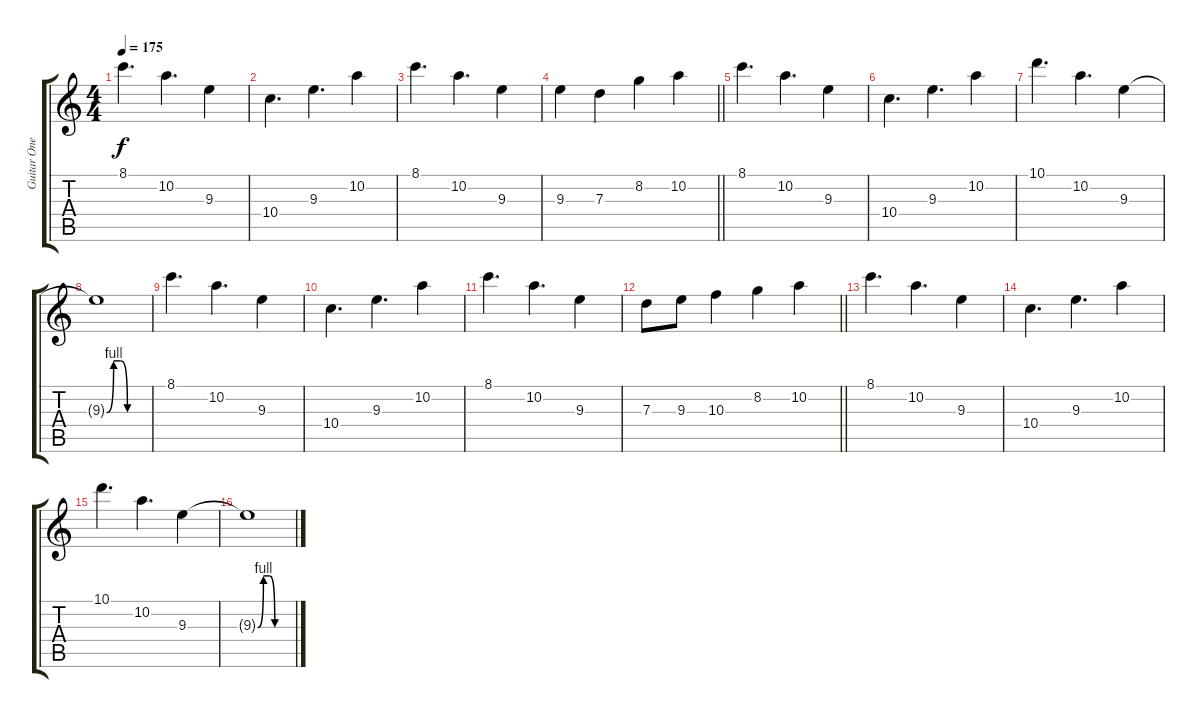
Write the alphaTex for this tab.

\track ("Guitar One" "Guitar One") {instrument distortionguitar}
\staff {score tabs}
\tuning (E4 B3 G3 D3 A2 E2) {hide}
\ts (4 4)
\tempo 175
\clef g2
\ks c
8.1.4{d dy f} 10.2.4{d} 9.3.4 |
10.4.4{d} 9.3.4{d} 10.2.4 |
8.1.4{d} 10.2.4{d} 9.3.4 |
\barLineRight lightlight
9.3.4 7.3.4 8.2.4 10.2.4 |
8.1.4{d} 10.2.4{d} 9.3.4 |
10.4.4{d} 9.3.4{d} 10.2.4 |
10.1.4{d} 10.2.4{d} 9.3.4 |
9.3{be (custom 0 0 10 4 20 4 30 0 60 0) t}.1 |
8.1.4{d} 10.2.4{d} 9.3.4 |
10.4.4{d} 9.3.4{d} 10.2.4 |
8.1.4{d} 10.2.4{d} 9.3.4 |
\barLineRight lightlight
7.3.8 9.3.8 10.3.4 8.2.4 10.2.4 |
8.1.4{d} 10.2.4{d} 9.3.4 |
10.4.4{d} 9.3.4{d} 10.2.4 |
10.1.4{d} 10.2.4{d} 9.3.4 |
9.3{be (custom 0 0 10 4 20 4 30 0 60 0) t}.1
